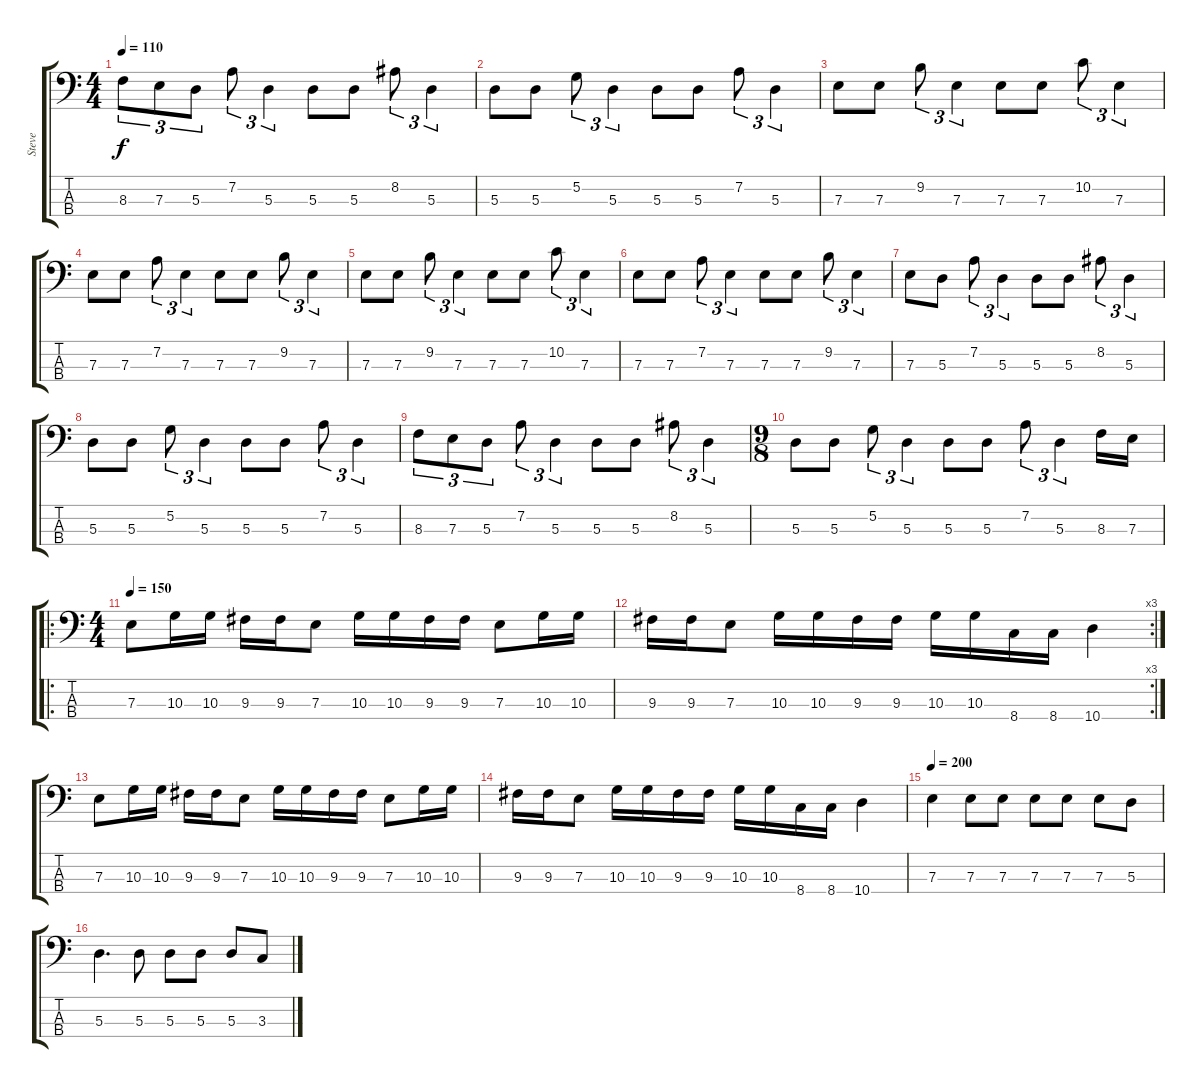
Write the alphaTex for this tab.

\track ("Steve" "Steve") {instrument electricbasspick}
\staff {score tabs}
\tuning (G2 D2 A1 E1) {hide}
\ts (4 4)
\tempo 110
\clef f4
\ks c
8.3.8{tu (3 2) dy f} 7.3.8{tu (3 2)} 5.3.8{tu (3 2)} 7.2.8{tu (3 2)} 5.3.4{tu (3 2)} 5.3.8 5.3.8 8.2.8{tu (3 2)} 5.3.4{tu (3 2)} |
5.3.8 5.3.8 5.2.8{tu (3 2)} 5.3.4{tu (3 2)} 5.3.8 5.3.8 7.2.8{tu (3 2)} 5.3.4{tu (3 2)} |
7.3.8 7.3.8 9.2.8{tu (3 2)} 7.3.4{tu (3 2)} 7.3.8 7.3.8 10.2.8{tu (3 2)} 7.3.4{tu (3 2)} |
7.3.8 7.3.8 7.2.8{tu (3 2)} 7.3.4{tu (3 2)} 7.3.8 7.3.8 9.2.8{tu (3 2)} 7.3.4{tu (3 2)} |
7.3.8 7.3.8 9.2.8{tu (3 2)} 7.3.4{tu (3 2)} 7.3.8 7.3.8 10.2.8{tu (3 2)} 7.3.4{tu (3 2)} |
7.3.8 7.3.8 7.2.8{tu (3 2)} 7.3.4{tu (3 2)} 7.3.8 7.3.8 9.2.8{tu (3 2)} 7.3.4{tu (3 2)} |
7.3.8 5.3.8 7.2.8{tu (3 2)} 5.3.4{tu (3 2)} 5.3.8 5.3.8 8.2.8{tu (3 2)} 5.3.4{tu (3 2)} |
5.3.8 5.3.8 5.2.8{tu (3 2)} 5.3.4{tu (3 2)} 5.3.8 5.3.8 7.2.8{tu (3 2)} 5.3.4{tu (3 2)} |
8.3.8{tu (3 2)} 7.3.8{tu (3 2)} 5.3.8{tu (3 2)} 7.2.8{tu (3 2)} 5.3.4{tu (3 2)} 5.3.8 5.3.8 8.2.8{tu (3 2)} 5.3.4{tu (3 2)} |
\ts (9 8)
5.3.8 5.3.8 5.2.8{tu (3 2)} 5.3.4{tu (3 2)} 5.3.8 5.3.8 7.2.8{tu (3 2)} 5.3.4{tu (3 2)} 8.3.16 7.3.16 |
\ro
\ts (4 4)
\tempo 138
\tempo 150
7.3.8 10.3.16 10.3.16 9.3.16 9.3.16 7.3.8 10.3.16 10.3.16 9.3.16 9.3.16 7.3.8 10.3.16 10.3.16 |
\rc 3
9.3.16 9.3.16 7.3.8 10.3.16 10.3.16 9.3.16 9.3.16 10.3.16 10.3.16 8.4.16 8.4.16 10.4.4 |
7.3.8 10.3.16 10.3.16 9.3.16 9.3.16 7.3.8 10.3.16 10.3.16 9.3.16 9.3.16 7.3.8 10.3.16 10.3.16 |
9.3.16 9.3.16 7.3.8 10.3.16 10.3.16 9.3.16 9.3.16 10.3.16 10.3.16 8.4.16 8.4.16 10.4.4 |
\tempo 200
7.3.4 7.3.8 7.3.8 7.3.8 7.3.8 7.3.8 5.3.8 |
5.3.4{d} 5.3.8 5.3.8 5.3.8 5.3.8 3.3.8
